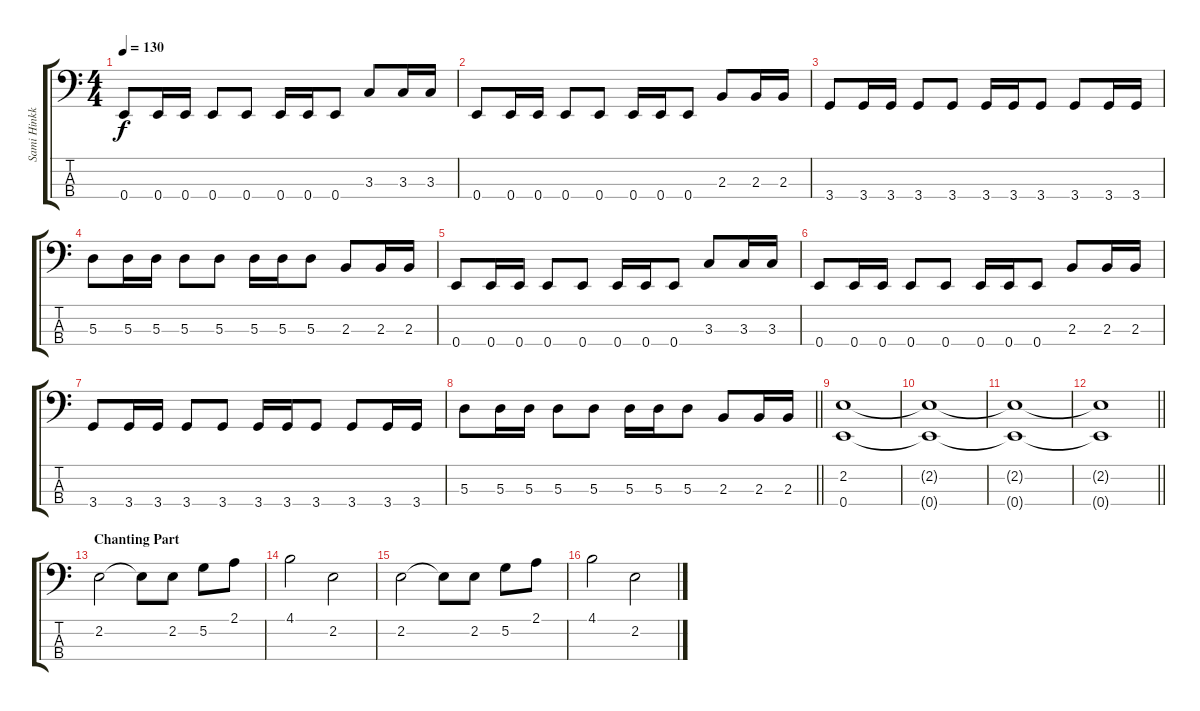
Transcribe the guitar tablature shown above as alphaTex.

\track ("Sami Hinkka" "Sami Hinkk") {instrument electricbassfinger}
\staff {score tabs}
\tuning (G2 D2 A1 E1) {hide}
\ts (4 4)
\tempo 130
\clef f4
\ks c
0.4.8{dy f} 0.4.16 0.4.16 0.4.8 0.4.8 0.4.16 0.4.16 0.4.8 3.3.8 3.3.16 3.3.16 |
0.4.8 0.4.16 0.4.16 0.4.8 0.4.8 0.4.16 0.4.16 0.4.8 2.3.8 2.3.16 2.3.16 |
3.4.8 3.4.16 3.4.16 3.4.8 3.4.8 3.4.16 3.4.16 3.4.8 3.4.8 3.4.16 3.4.16 |
5.3.8 5.3.16 5.3.16 5.3.8 5.3.8 5.3.16 5.3.16 5.3.8 2.3.8 2.3.16 2.3.16 |
0.4.8 0.4.16 0.4.16 0.4.8 0.4.8 0.4.16 0.4.16 0.4.8 3.3.8 3.3.16 3.3.16 |
0.4.8 0.4.16 0.4.16 0.4.8 0.4.8 0.4.16 0.4.16 0.4.8 2.3.8 2.3.16 2.3.16 |
3.4.8 3.4.16 3.4.16 3.4.8 3.4.8 3.4.16 3.4.16 3.4.8 3.4.8 3.4.16 3.4.16 |
\barLineRight lightlight
5.3.8 5.3.16 5.3.16 5.3.8 5.3.8 5.3.16 5.3.16 5.3.8 2.3.8 2.3.16 2.3.16 |
\section ("" "")
(2.2 0.4).1 |
(2.2{t} 0.4{t}).1 |
(2.2{t} 0.4{t}).1 |
\barLineRight lightlight
(2.2{t} 0.4{t}).1 |
\section ("" "Chanting Part")
2.2.2 2.2{t}.8 2.2.8 5.2.8 2.1.8 |
4.1.2 2.2.2 |
2.2.2 2.2{t}.8 2.2.8 5.2.8 2.1.8 |
4.1.2 2.2.2
